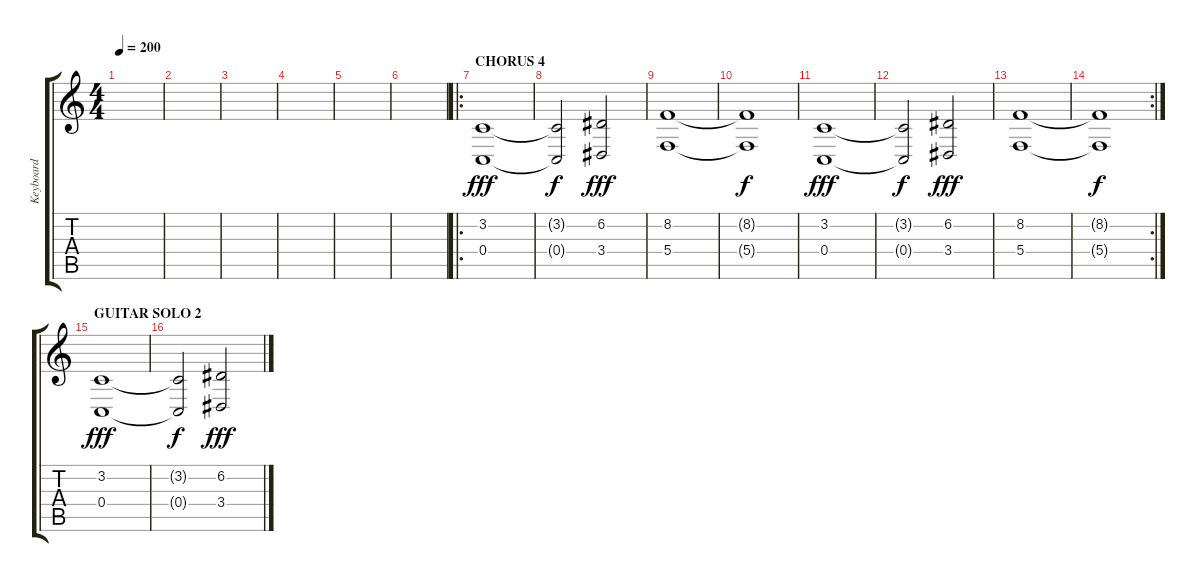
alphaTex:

\track ("Keyboard" "Keyboard") {instrument whistle}
\staff {score tabs}
\tuning (D4 A3 F3 C3 G2 C2) {hide}
\ts (4 4)
\tempo 200
\clef g2
\ks c
|
|
|
|
|
|
\ro
\section ("" "CHORUS 4")
(3.2 0.4).1{dy fff volume 10 balance 0 instrument pad1newage} |
(3.2{t} 0.4{t}).2{dy f} (6.2 3.4).2{dy fff} |
(8.2 5.4).1 |
(8.2{t} 5.4{t}).1{dy f} |
(3.2 0.4).1{dy fff} |
(3.2{t} 0.4{t}).2{dy f} (6.2 3.4).2{dy fff} |
(8.2 5.4).1 |
\rc 2
(8.2{t} 5.4{t}).1{dy f} |
\section ("" "GUITAR SOLO 2")
(3.2 0.4).1{dy fff} |
(3.2{t} 0.4{t}).2{dy f} (6.2 3.4).2{dy fff}
